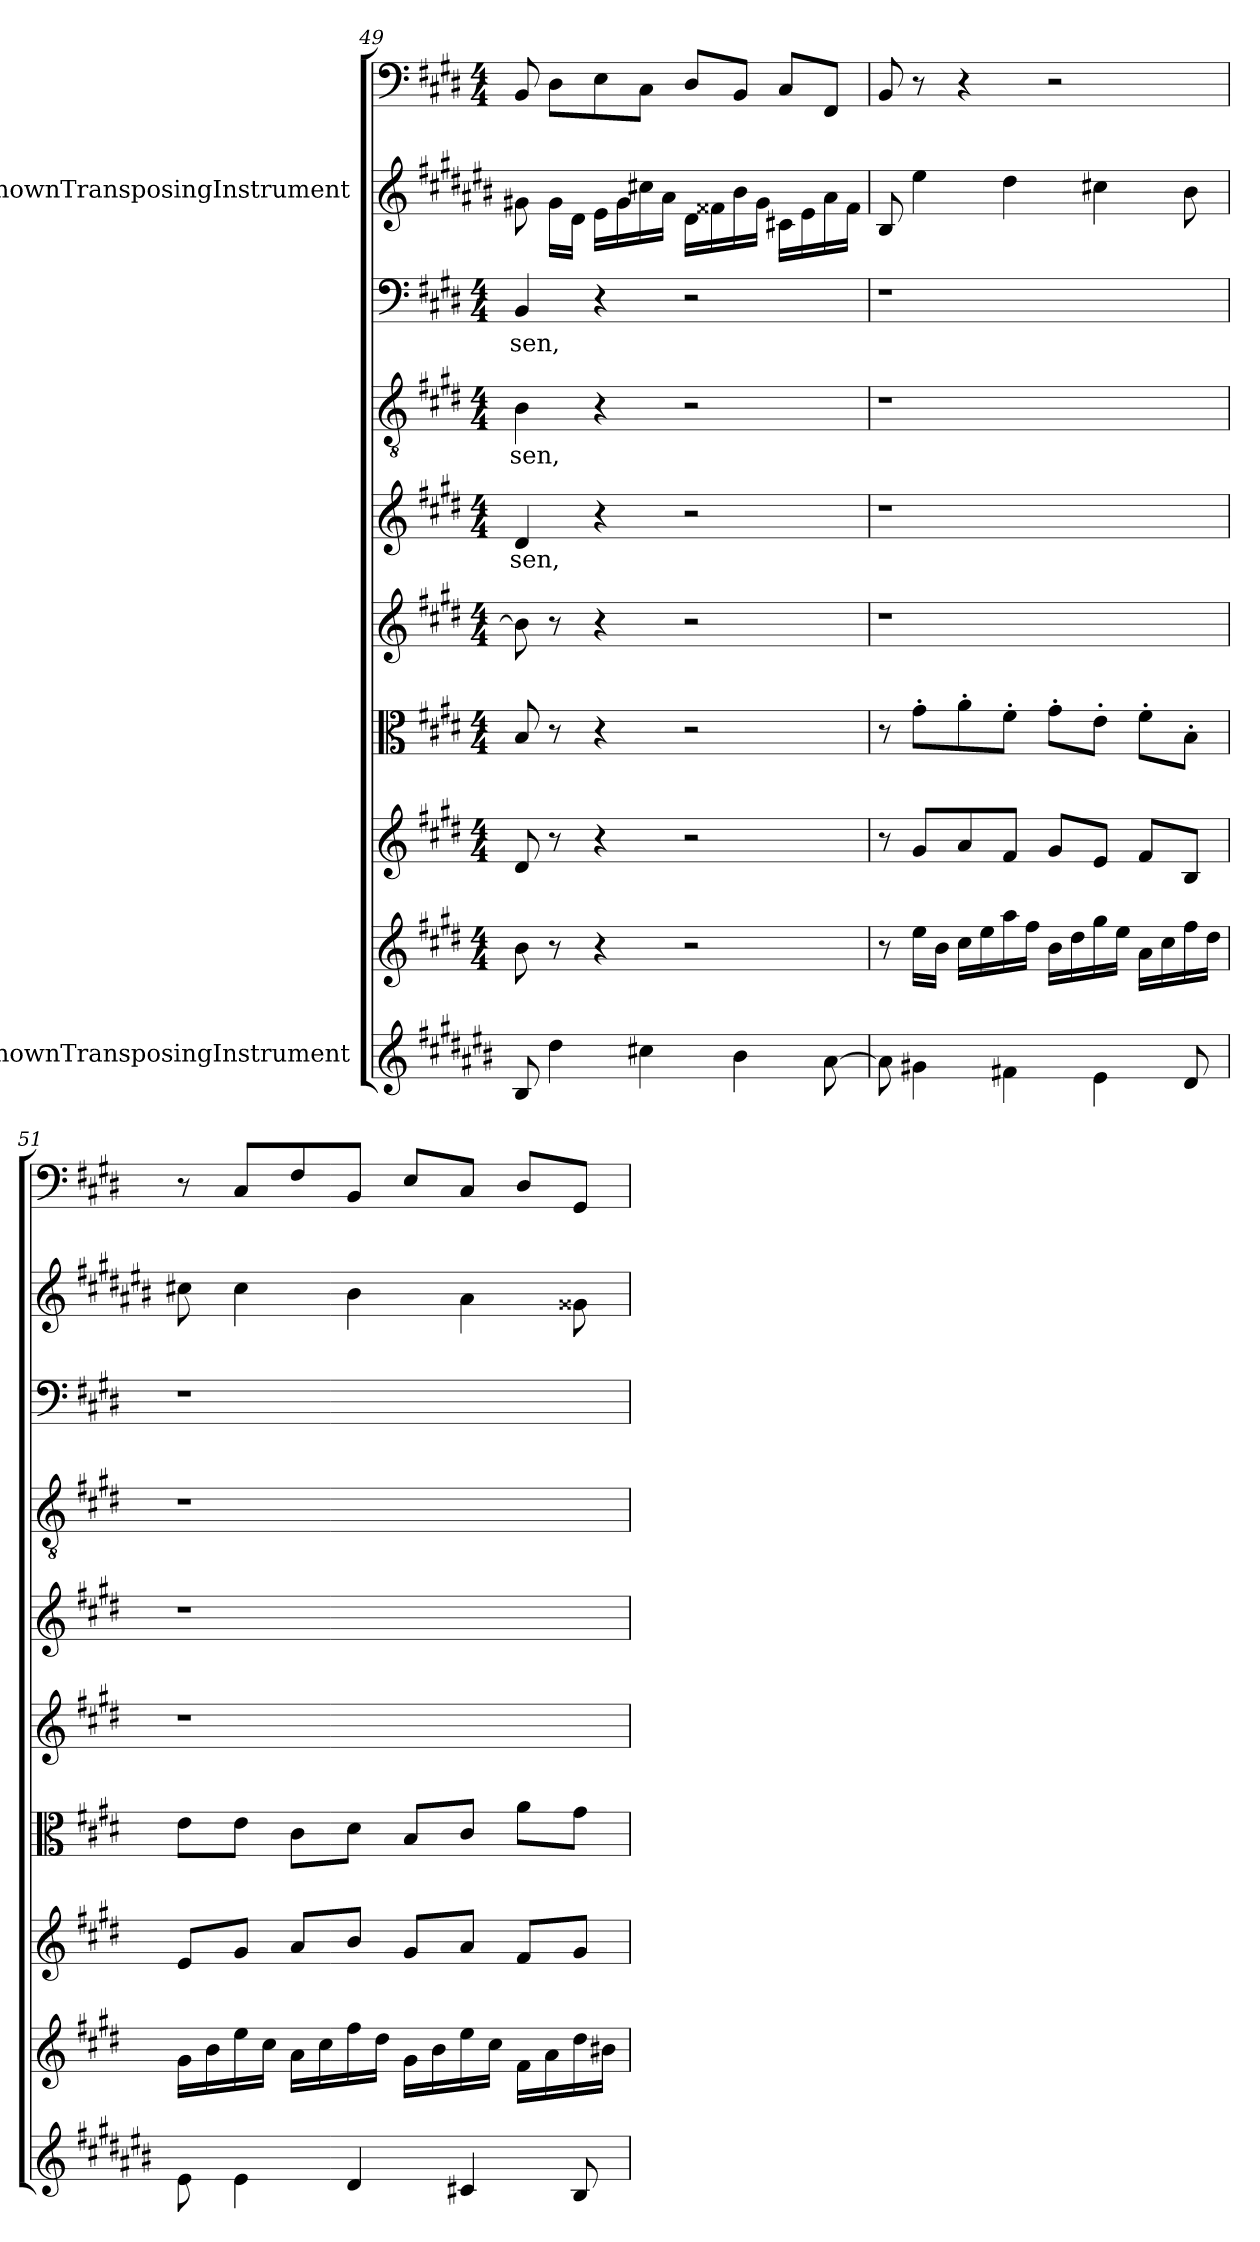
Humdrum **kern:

**kern	**kern	**kern	**kern	**kern	**kern	**text	**kern	**text	**kern	**text	**kern	**kern
*part10	*part9	*part8	*part7	*part6	*part5	*part5	*part4	*part4	*part3	*part3	*part2	*part1
*staff10	*staff9	*staff8	*staff7	*staff6	*staff5	*staff5	*staff4	*staff4	*staff3	*staff3	*staff2	*staff1
*I"UnknownTransposingInstrument	*	*	*	*	*	*	*	*	*	*	*I"UnknownTransposingInstrument	*
*clefG2	*clefG2	*clefG2	*clefC3	*clefG2	*clefG2	*	*clefGv2	*	*clefF4	*	*clefG2	*clefF4
*ITrd-2c-3	*	*	*	*	*	*	*	*	*	*	*ITrd-2c-3	*
*k[f#c#g#d#]	*k[f#c#g#d#]	*k[f#c#g#d#]	*k[f#c#g#d#]	*k[f#c#g#d#]	*k[f#c#g#d#]	*	*k[f#c#g#d#]	*	*k[f#c#g#d#]	*	*k[f#c#g#d#]	*k[f#c#g#d#]
*	*M4/4	*M4/4	*M4/4	*M4/4	*M4/4	*	*M4/4	*	*M4/4	*	*	*M4/4
=49	=49	=49	=49	=49	=49	=49	=49	=49	=49	=49	=49	=49
8d#/	8b\	8d#/	8B/	8b\]	4d#/	-sen,	4B\	-sen,	4BB/	-sen,	8bn\	8BB/
4ff#\	8r	8r	8r	8r	.	.	.	.	.	.	16b\LL	8D#\L
.	.	.	.	.	.	.	.	.	.	.	16f#\JJ	.
.	4r	4r	4r	4r	4r	.	4r	.	4r	.	16g#\LL	8E\
.	.	.	.	.	.	.	.	.	.	.	16b\	.
4een\	.	.	.	.	.	.	.	.	.	.	16een\	8C#\J
.	.	.	.	.	.	.	.	.	.	.	16cc#\JJ	.
.	2r	2r	2r	2r	2r	.	2r	.	2r	.	16f#\LL	8D#/L
.	.	.	.	.	.	.	.	.	.	.	16a#X\	.
4dd#\	.	.	.	.	.	.	.	.	.	.	16dd#\	8BB/J
.	.	.	.	.	.	.	.	.	.	.	16b\JJ	.
.	.	.	.	.	.	.	.	.	.	.	16en\LL	8C#/L
.	.	.	.	.	.	.	.	.	.	.	16g#\	.
[8cc#\	.	.	.	.	.	.	.	.	.	.	16cc#\	8FF#/J
.	.	.	.	.	.	.	.	.	.	.	16a#\JJ	.
=50	=50	=50	=50	=50	=50	=50	=50	=50	=50	=50	=50	=50
8cc#\]	8r	8r	8r	1r	1r	.	1r	.	1r	.	8d#/	8BB/
4bn\	16ee\LL	8g#/L	8g#'\L	.	.	.	.	.	.	.	4gg#\	8r
.	16b\JJ	.	.	.	.	.	.	.	.	.	.	.
.	16cc#\LL	8a/	8a'\	.	.	.	.	.	.	.	.	4r
.	16ee\	.	.	.	.	.	.	.	.	.	.	.
4an\	16aa\	8f#/J	8f#'\J	.	.	.	.	.	.	.	4ff#\	.
.	16ff#\JJ	.	.	.	.	.	.	.	.	.	.	.
.	16b\LL	8g#/L	8g#'\L	.	.	.	.	.	.	.	.	2r
.	16dd#\	.	.	.	.	.	.	.	.	.	.	.
4g#\	16gg#\	8e/J	8e'\J	.	.	.	.	.	.	.	4een\	.
.	16ee\JJ	.	.	.	.	.	.	.	.	.	.	.
.	16a\LL	8f#/L	8f#'\L	.	.	.	.	.	.	.	.	.
.	16cc#\	.	.	.	.	.	.	.	.	.	.	.
8f#/	16ff#\	8B/J	8B'\J	.	.	.	.	.	.	.	8dd#\	.
.	16dd#\JJ	.	.	.	.	.	.	.	.	.	.	.
=51	=51	=51	=51	=51	=51	=51	=51	=51	=51	=51	=51	=51
8g#\	16g#\LL	8e/L	8e\L	1r	1r	.	1r	.	1r	.	8een\	8r
.	16b\	.	.	.	.	.	.	.	.	.	.	.
4g#\	16ee\	8g#/J	8e\J	.	.	.	.	.	.	.	4ee\	8C#/L
.	16cc#\JJ	.	.	.	.	.	.	.	.	.	.	.
.	16a\LL	8a/L	8c#\L	.	.	.	.	.	.	.	.	8F#/
.	16cc#\	.	.	.	.	.	.	.	.	.	.	.
4f#/	16ff#\	8b/J	8d#\J	.	.	.	.	.	.	.	4dd#\	8BB/J
.	16dd#\JJ	.	.	.	.	.	.	.	.	.	.	.
.	16g#\LL	8g#/L	8B/L	.	.	.	.	.	.	.	.	8E/L
.	16b\	.	.	.	.	.	.	.	.	.	.	.
4en/	16ee\	8a/J	8c#/J	.	.	.	.	.	.	.	4cc#\	8C#/J
.	16cc#\JJ	.	.	.	.	.	.	.	.	.	.	.
.	16f#\LL	8f#/L	8a\L	.	.	.	.	.	.	.	.	8D#/L
.	16a\	.	.	.	.	.	.	.	.	.	.	.
8d#/	16dd#\	8g#/J	8g#\J	.	.	.	.	.	.	.	8b#X\	8GG#/J
.	16b#X\JJ	.	.	.	.	.	.	.	.	.	.	.
=	=	=	=	=	=	=	=	=	=	=	=	=
*-	*-	*-	*-	*-	*-	*-	*-	*-	*-	*-	*-	*-
